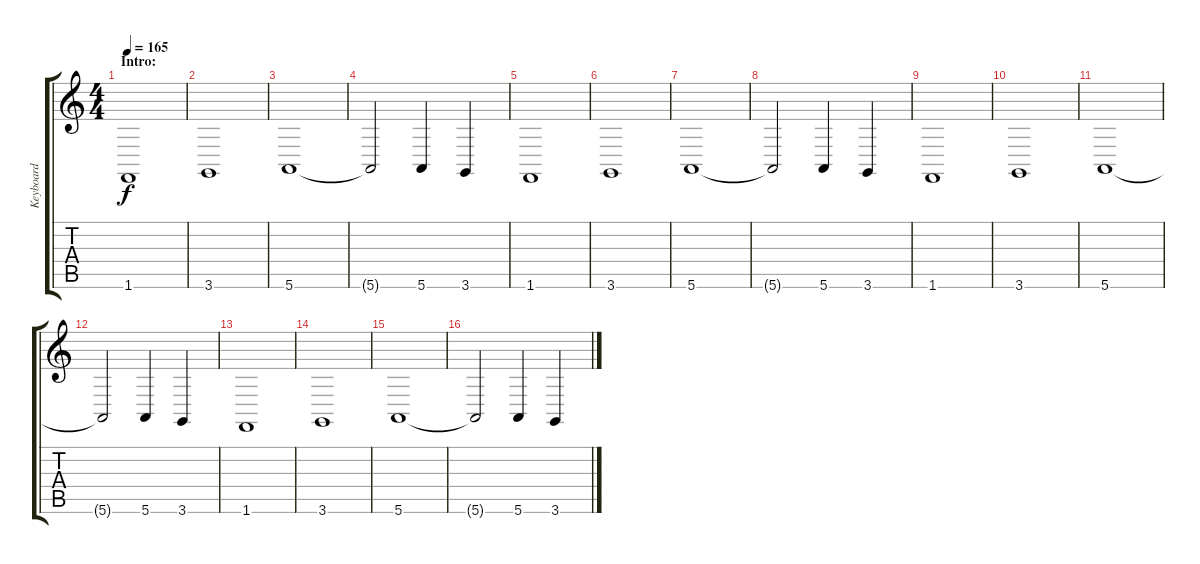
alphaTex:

\track ("Keyboard" "Keyboard") {instrument stringensemble1}
\staff {score tabs}
\tuning (E4 B3 G3 D3 A2 E2) {hide}
\ts (4 4)
\section ("" "Intro:")
\tempo 165
\clef g2
\ks c
1.6.1{dy f volume 8 instrument stringensemble1} |
3.6.1 |
5.6.1 |
5.6{t}.2 5.6.4 3.6.4 |
1.6.1 |
3.6.1 |
5.6.1 |
5.6{t}.2 5.6.4 3.6.4 |
1.6.1 |
3.6.1 |
5.6.1 |
5.6{t}.2 5.6.4 3.6.4 |
1.6.1 |
3.6.1 |
5.6.1 |
5.6{t}.2 5.6.4 3.6.4
